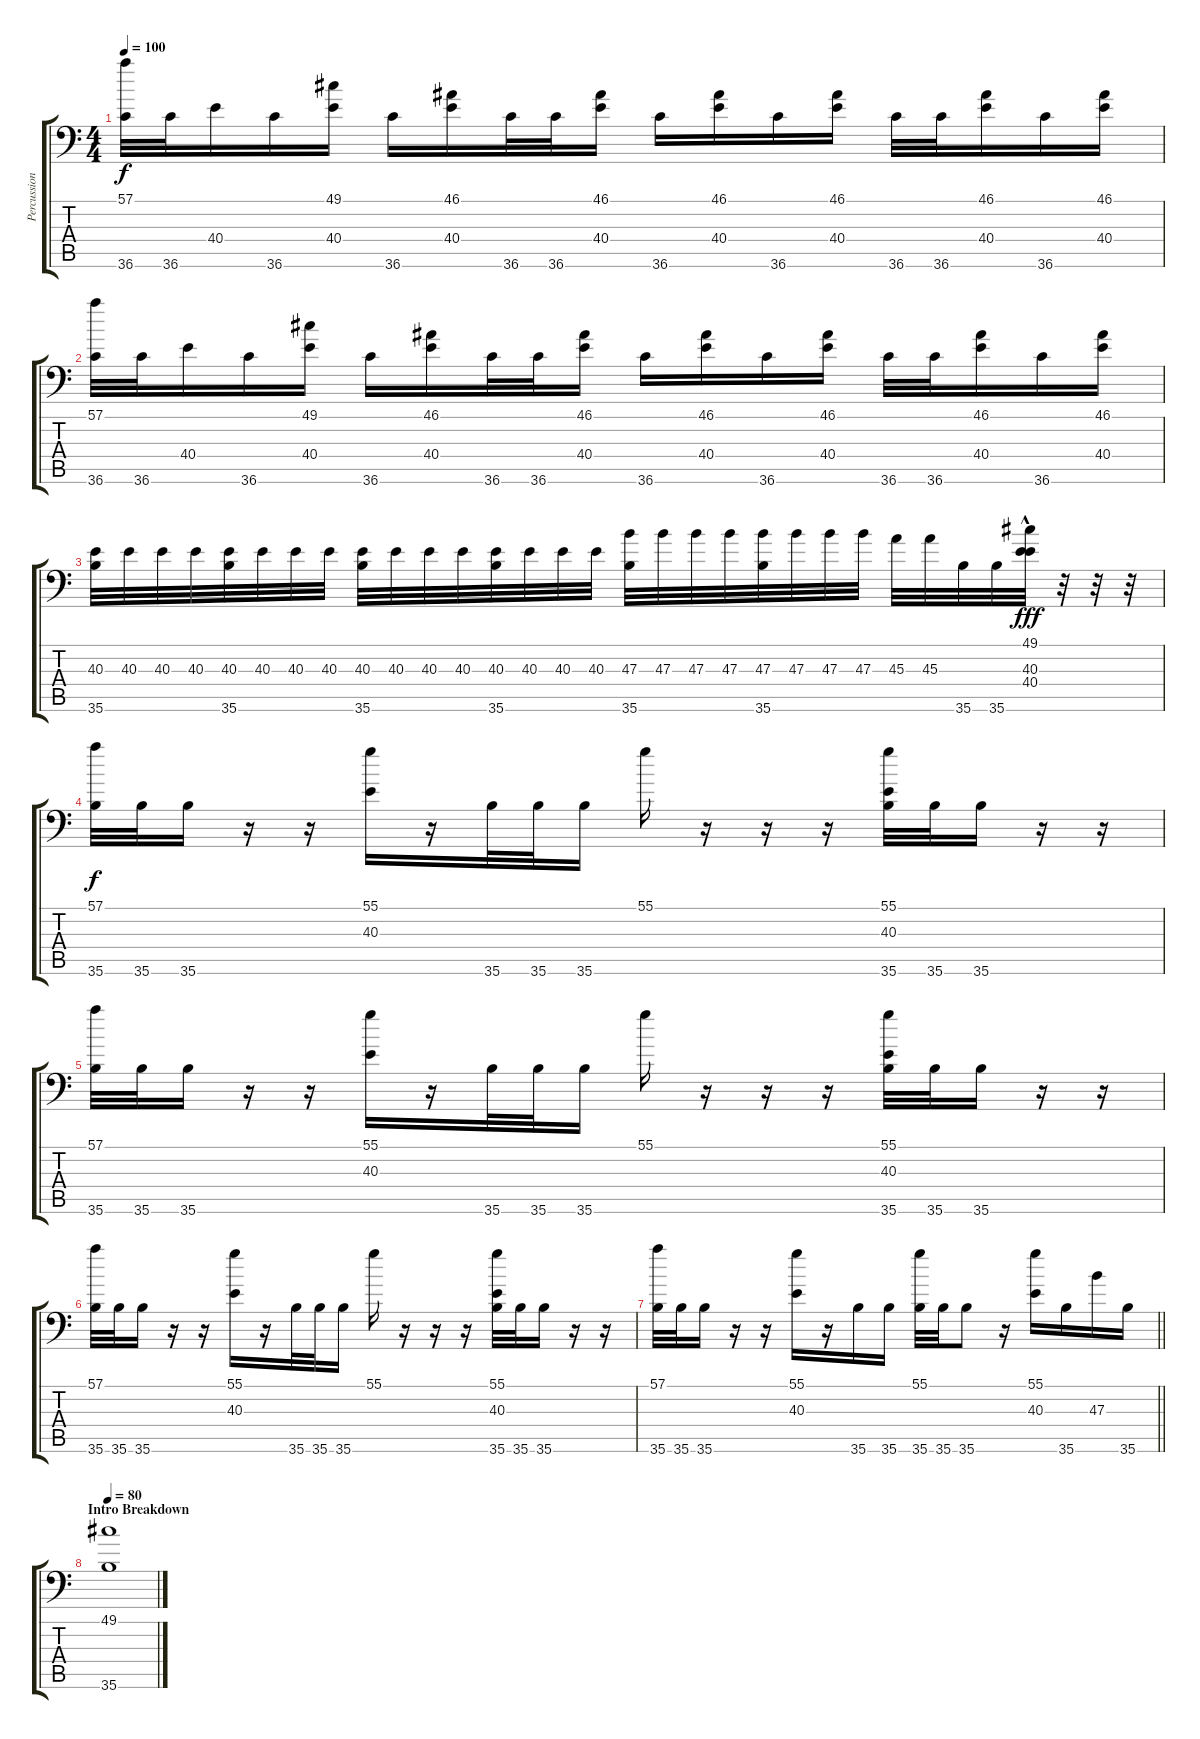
\track ("Percussion" "Percussion") {instrument acousticgrandpiano}
\staff {score tabs}
\tuning (C-1 C-1 C-1 C-1 C-1 C-1) {hide}
\ts (4 4)
\tempo 100
\clef f4
\ks c
(57.1 36.6).32{dy f} 36.6.32 40.4.16 36.6.16 (49.1 40.4).16 36.6.16 (46.1 40.4).16 36.6.32 36.6.32 (46.1 40.4).16 36.6.16 (46.1 40.4).16 36.6.16 (46.1 40.4).16 36.6.32 36.6.32 (46.1 40.4).16 36.6.16 (46.1 40.4).16 |
(57.1 36.6).32 36.6.32 40.4.16 36.6.16 (49.1 40.4).16 36.6.16 (46.1 40.4).16 36.6.32 36.6.32 (46.1 40.4).16 36.6.16 (46.1 40.4).16 36.6.16 (46.1 40.4).16 36.6.32 36.6.32 (46.1 40.4).16 36.6.16 (46.1 40.4).16 |
(40.3 35.6).32 40.3.32 40.3.32 40.3.32 (40.3 35.6).32 40.3.32 40.3.32 40.3.32 (40.3 35.6).32 40.3.32 40.3.32 40.3.32 (40.3 35.6).32 40.3.32 40.3.32 40.3.32 (47.3 35.6).32 47.3.32 47.3.32 47.3.32 (47.3 35.6).32 47.3.32 47.3.32 47.3.32 45.3.32 45.3.32 35.6.32 35.6.32 (49.1 40.3{hac} 40.4{hac}).32{dy fff} r.32 r.32 r.32 |
(57.1 35.6).32{dy f} 35.6.32 35.6.16 r.16 r.16 (55.1 40.3).16 r.16 35.6.32 35.6.32 35.6.16 55.1.16 r.16 r.16 r.16 (55.1 40.3 35.6).32 35.6.32 35.6.16 r.16 r.16 |
(57.1 35.6).32 35.6.32 35.6.16 r.16 r.16 (55.1 40.3).16 r.16 35.6.32 35.6.32 35.6.16 55.1.16 r.16 r.16 r.16 (55.1 40.3 35.6).32 35.6.32 35.6.16 r.16 r.16 |
(57.1 35.6).32 35.6.32 35.6.16 r.16 r.16 (55.1 40.3).16 r.16 35.6.32 35.6.32 35.6.16 55.1.16 r.16 r.16 r.16 (55.1 40.3 35.6).32 35.6.32 35.6.16 r.16 r.16 |
\barLineRight lightlight
(57.1 35.6).32 35.6.32 35.6.16 r.16 r.16 (55.1 40.3).16 r.16 35.6.16 35.6.16 (55.1 35.6).32 35.6.32 35.6.8 r.16 (55.1 40.3).16 35.6.16 47.3.16 35.6.16 |
\section ("" "Intro Breakdown")
\tempo 80
(49.1 35.6).1
